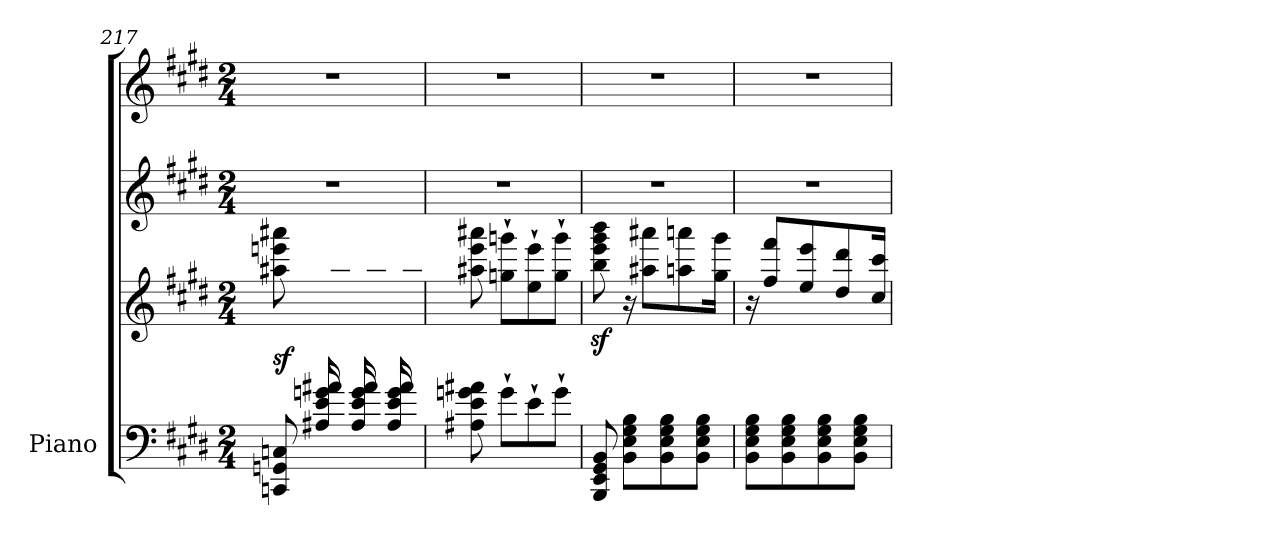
**kern	**kern	**kern	**kern	**dynam
*part1	*part1	*part1	*part1	*part1
*staff4	*staff3	*staff2	*staff1	*staff1/2/3/4
*I"Piano	*	*	*	*
*I'Pno.	*	*	*	*
*clefF4	*clefG2	*clefG2	*clefG2	*
*k[f#c#g#d#]	*k[f#c#g#d#]	*k[f#c#g#d#]	*k[f#c#g#d#]	*
*M2/4	*M2/4	*M2/4	*M2/4	*
=217	=217	=217	=217	=217
*	*^	*	*	*
!	!	!	!	!	!LO:DY:b=3
8CCn/ 8GGn/ 8Cn/	8.ryy	8aa#X\ 8eeen\ 8aaa#X\	2r	2r	sf
16A#X/ 16e/ 16gn/ 16a#X/LL	.	8ryy	.	.	.
16ryy	16a#\ 16ee\ 16aa#X\	.	.	.	.
16A#/ 16e/ 16g/ 16a#/	16ryy	4ryy	.	.	.
16ryy	16a#\ 16ee\ 16aa#\	.	.	.	.
16A#/ 16e/ 16g/ 16a#/	16ryy	.	.	.	.
16ryy	16a#\ 16ee\ 16aa#\JJ	.	.	.	.
*	*v	*v	*	*	*
=218	=218	=218	=218	=218
8A#X\ 8e\ 8gn\ 8a#X\	8aa#X\ 8eee\ 8aaa#X\	2r	2r	.
8g`\L	8ggn\` 8gggn\`L	.	.	.
8e`\	8ee\` 8eee\`	.	.	.
8g`\J	8gg\` 8ggg\`J	.	.	.
=219	=219	=219	=219	=219
8BBB/ 8EE/ 8GG#/ 8BB/	8bb\z< 8eee\z< 8ggg#\z< 8bbb\z<	2r	2r	.
8BB\ 8E\ 8G#\ 8B\L	16r	.	.	.
.	8aa#X\ 8aaa#X\L	.	.	.
8BB\ 8E\ 8G#\ 8B\	.	.	.	.
.	8aan\ 8aaan\	.	.	.
8BB\ 8E\ 8G#\ 8B\J	.	.	.	.
.	16gg#\ 16ggg#\Jk	.	.	.
=220	=220	=220	=220	=220
8BB\ 8E\ 8G#\ 8B\L	16r	2r	2r	.
.	8ff#/ 8fff#/L	.	.	.
8BB\ 8E\ 8G#\ 8B\	.	.	.	.
.	8ee/ 8eee/	.	.	.
8BB\ 8E\ 8G#\ 8B\	.	.	.	.
.	8dd#/ 8ddd#/	.	.	.
8BB\ 8E\ 8G#\ 8B\J	.	.	.	.
.	16cc#/ 16ccc#/Jk	.	.	.
=	=	=	=	=
*-	*-	*-	*-	*-
